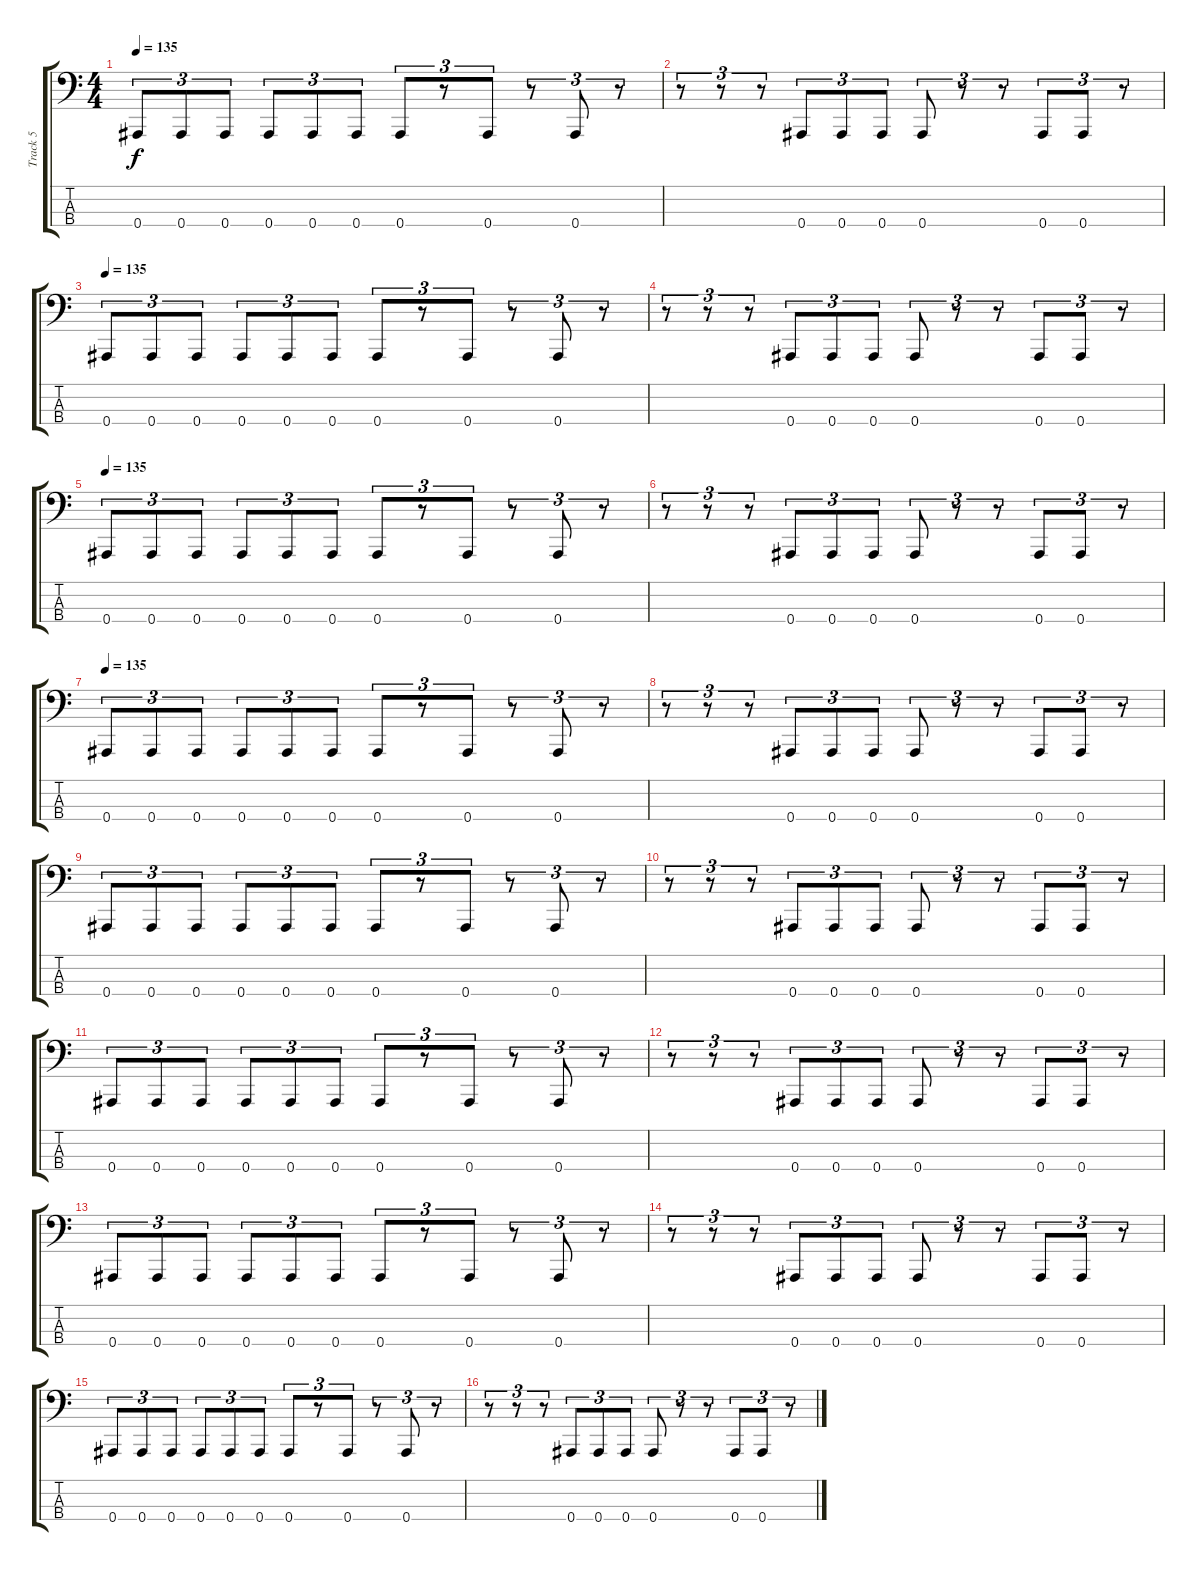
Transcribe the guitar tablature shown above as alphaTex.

\track ("Track 5" "Track 5") {instrument electricbasspick}
\staff {score tabs}
\tuning (Eb2 Bb1 F1 Bb0) {hide}
\ts (4 4)
\tempo 135
\clef f4
\ks c
0.4.8{tu (3 2) dy f} 0.4.8{tu (3 2)} 0.4.8{tu (3 2)} 0.4.8{tu (3 2)} 0.4.8{tu (3 2)} 0.4.8{tu (3 2)} 0.4.8{tu (3 2)} r.8{tu (3 2)} 0.4.8{tu (3 2)} r.8{tu (3 2)} 0.4.8{tu (3 2)} r.8{tu (3 2)} |
r.8{tu (3 2)} r.8{tu (3 2)} r.8{tu (3 2)} 0.4.8{tu (3 2)} 0.4.8{tu (3 2)} 0.4.8{tu (3 2)} 0.4.8{tu (3 2)} r.8{tu (3 2)} r.8{tu (3 2)} 0.4.8{tu (3 2)} 0.4.8{tu (3 2)} r.8{tu (3 2)} |
\tempo 135
0.4.8{tu (3 2)} 0.4.8{tu (3 2)} 0.4.8{tu (3 2)} 0.4.8{tu (3 2)} 0.4.8{tu (3 2)} 0.4.8{tu (3 2)} 0.4.8{tu (3 2)} r.8{tu (3 2)} 0.4.8{tu (3 2)} r.8{tu (3 2)} 0.4.8{tu (3 2)} r.8{tu (3 2)} |
r.8{tu (3 2)} r.8{tu (3 2)} r.8{tu (3 2)} 0.4.8{tu (3 2)} 0.4.8{tu (3 2)} 0.4.8{tu (3 2)} 0.4.8{tu (3 2)} r.8{tu (3 2)} r.8{tu (3 2)} 0.4.8{tu (3 2)} 0.4.8{tu (3 2)} r.8{tu (3 2)} |
\tempo 135
0.4.8{tu (3 2)} 0.4.8{tu (3 2)} 0.4.8{tu (3 2)} 0.4.8{tu (3 2)} 0.4.8{tu (3 2)} 0.4.8{tu (3 2)} 0.4.8{tu (3 2)} r.8{tu (3 2)} 0.4.8{tu (3 2)} r.8{tu (3 2)} 0.4.8{tu (3 2)} r.8{tu (3 2)} |
r.8{tu (3 2)} r.8{tu (3 2)} r.8{tu (3 2)} 0.4.8{tu (3 2)} 0.4.8{tu (3 2)} 0.4.8{tu (3 2)} 0.4.8{tu (3 2)} r.8{tu (3 2)} r.8{tu (3 2)} 0.4.8{tu (3 2)} 0.4.8{tu (3 2)} r.8{tu (3 2)} |
\tempo 135
0.4.8{tu (3 2)} 0.4.8{tu (3 2)} 0.4.8{tu (3 2)} 0.4.8{tu (3 2)} 0.4.8{tu (3 2)} 0.4.8{tu (3 2)} 0.4.8{tu (3 2)} r.8{tu (3 2)} 0.4.8{tu (3 2)} r.8{tu (3 2)} 0.4.8{tu (3 2)} r.8{tu (3 2)} |
r.8{tu (3 2)} r.8{tu (3 2)} r.8{tu (3 2)} 0.4.8{tu (3 2)} 0.4.8{tu (3 2)} 0.4.8{tu (3 2)} 0.4.8{tu (3 2)} r.8{tu (3 2)} r.8{tu (3 2)} 0.4.8{tu (3 2)} 0.4.8{tu (3 2)} r.8{tu (3 2)} |
0.4.8{tu (3 2)} 0.4.8{tu (3 2)} 0.4.8{tu (3 2)} 0.4.8{tu (3 2)} 0.4.8{tu (3 2)} 0.4.8{tu (3 2)} 0.4.8{tu (3 2)} r.8{tu (3 2)} 0.4.8{tu (3 2)} r.8{tu (3 2)} 0.4.8{tu (3 2)} r.8{tu (3 2)} |
r.8{tu (3 2)} r.8{tu (3 2)} r.8{tu (3 2)} 0.4.8{tu (3 2)} 0.4.8{tu (3 2)} 0.4.8{tu (3 2)} 0.4.8{tu (3 2)} r.8{tu (3 2)} r.8{tu (3 2)} 0.4.8{tu (3 2)} 0.4.8{tu (3 2)} r.8{tu (3 2)} |
0.4.8{tu (3 2)} 0.4.8{tu (3 2)} 0.4.8{tu (3 2)} 0.4.8{tu (3 2)} 0.4.8{tu (3 2)} 0.4.8{tu (3 2)} 0.4.8{tu (3 2)} r.8{tu (3 2)} 0.4.8{tu (3 2)} r.8{tu (3 2)} 0.4.8{tu (3 2)} r.8{tu (3 2)} |
r.8{tu (3 2)} r.8{tu (3 2)} r.8{tu (3 2)} 0.4.8{tu (3 2)} 0.4.8{tu (3 2)} 0.4.8{tu (3 2)} 0.4.8{tu (3 2)} r.8{tu (3 2)} r.8{tu (3 2)} 0.4.8{tu (3 2)} 0.4.8{tu (3 2)} r.8{tu (3 2)} |
0.4.8{tu (3 2)} 0.4.8{tu (3 2)} 0.4.8{tu (3 2)} 0.4.8{tu (3 2)} 0.4.8{tu (3 2)} 0.4.8{tu (3 2)} 0.4.8{tu (3 2)} r.8{tu (3 2)} 0.4.8{tu (3 2)} r.8{tu (3 2)} 0.4.8{tu (3 2)} r.8{tu (3 2)} |
r.8{tu (3 2)} r.8{tu (3 2)} r.8{tu (3 2)} 0.4.8{tu (3 2)} 0.4.8{tu (3 2)} 0.4.8{tu (3 2)} 0.4.8{tu (3 2)} r.8{tu (3 2)} r.8{tu (3 2)} 0.4.8{tu (3 2)} 0.4.8{tu (3 2)} r.8{tu (3 2)} |
0.4.8{tu (3 2)} 0.4.8{tu (3 2)} 0.4.8{tu (3 2)} 0.4.8{tu (3 2)} 0.4.8{tu (3 2)} 0.4.8{tu (3 2)} 0.4.8{tu (3 2)} r.8{tu (3 2)} 0.4.8{tu (3 2)} r.8{tu (3 2)} 0.4.8{tu (3 2)} r.8{tu (3 2)} |
r.8{tu (3 2)} r.8{tu (3 2)} r.8{tu (3 2)} 0.4.8{tu (3 2)} 0.4.8{tu (3 2)} 0.4.8{tu (3 2)} 0.4.8{tu (3 2)} r.8{tu (3 2)} r.8{tu (3 2)} 0.4.8{tu (3 2)} 0.4.8{tu (3 2)} r.8{tu (3 2)}
